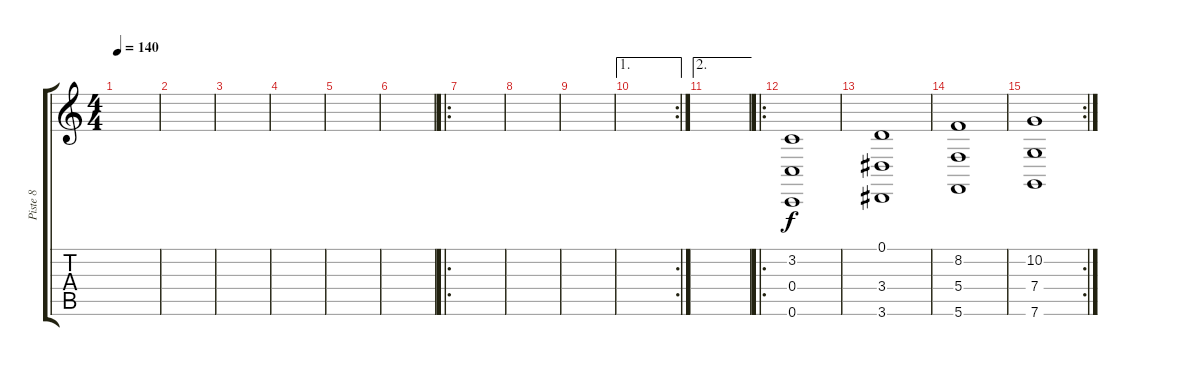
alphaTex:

\track ("Piste 8" "Piste 8") {instrument stringensemble1}
\staff {score tabs}
\tuning (D4 A3 F3 C3 G2 C2) {hide}
\ts (4 4)
\tempo 140
\clef g2
\ks c
|
|
|
|
|
|
\ro
|
|
|
\ae 1
\rc 2
|
\ae 2
|
\ro
(3.2 0.4 0.6).1 |
(0.1 3.4 3.6).1 |
(8.2 5.4 5.6).1 |
\rc 2
(10.2 7.4 7.6).1
